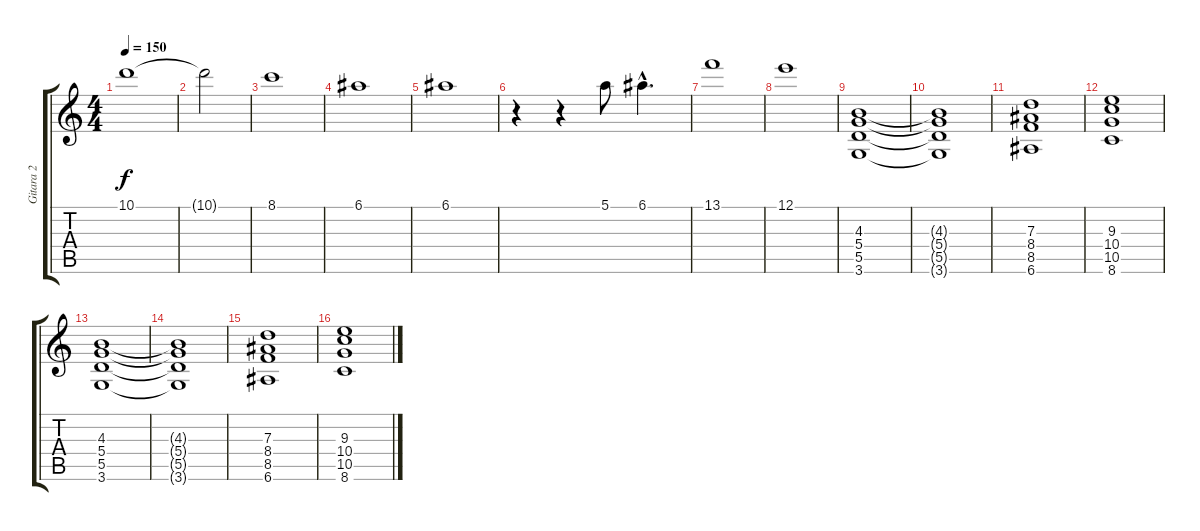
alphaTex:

\track ("Gitara 2" "Gitara 2") {instrument overdrivenguitar}
\staff {score tabs}
\tuning (E4 B3 G3 D3 A2 E2) {hide}
\ts (4 4)
\tempo 150
\clef g2
\ks c
10.1.1{dy f} |
10.1{t}.2 |
8.1.1 |
6.1.1 |
6.1.1 |
r.4 r.4 5.1.8 6.1{hac}.4{d} |
13.1.1 |
12.1.1 |
(4.3 5.4 5.5 3.6).1 |
(4.3{t} 5.4{t} 5.5{t} 3.6{t}).1 |
(7.3 8.4 8.5 6.6).1 |
(9.3 10.4 10.5 8.6).1 |
(4.3 5.4 5.5 3.6).1 |
(4.3{t} 5.4{t} 5.5{t} 3.6{t}).1 |
(7.3 8.4 8.5 6.6).1 |
(9.3 10.4 10.5 8.6).1
